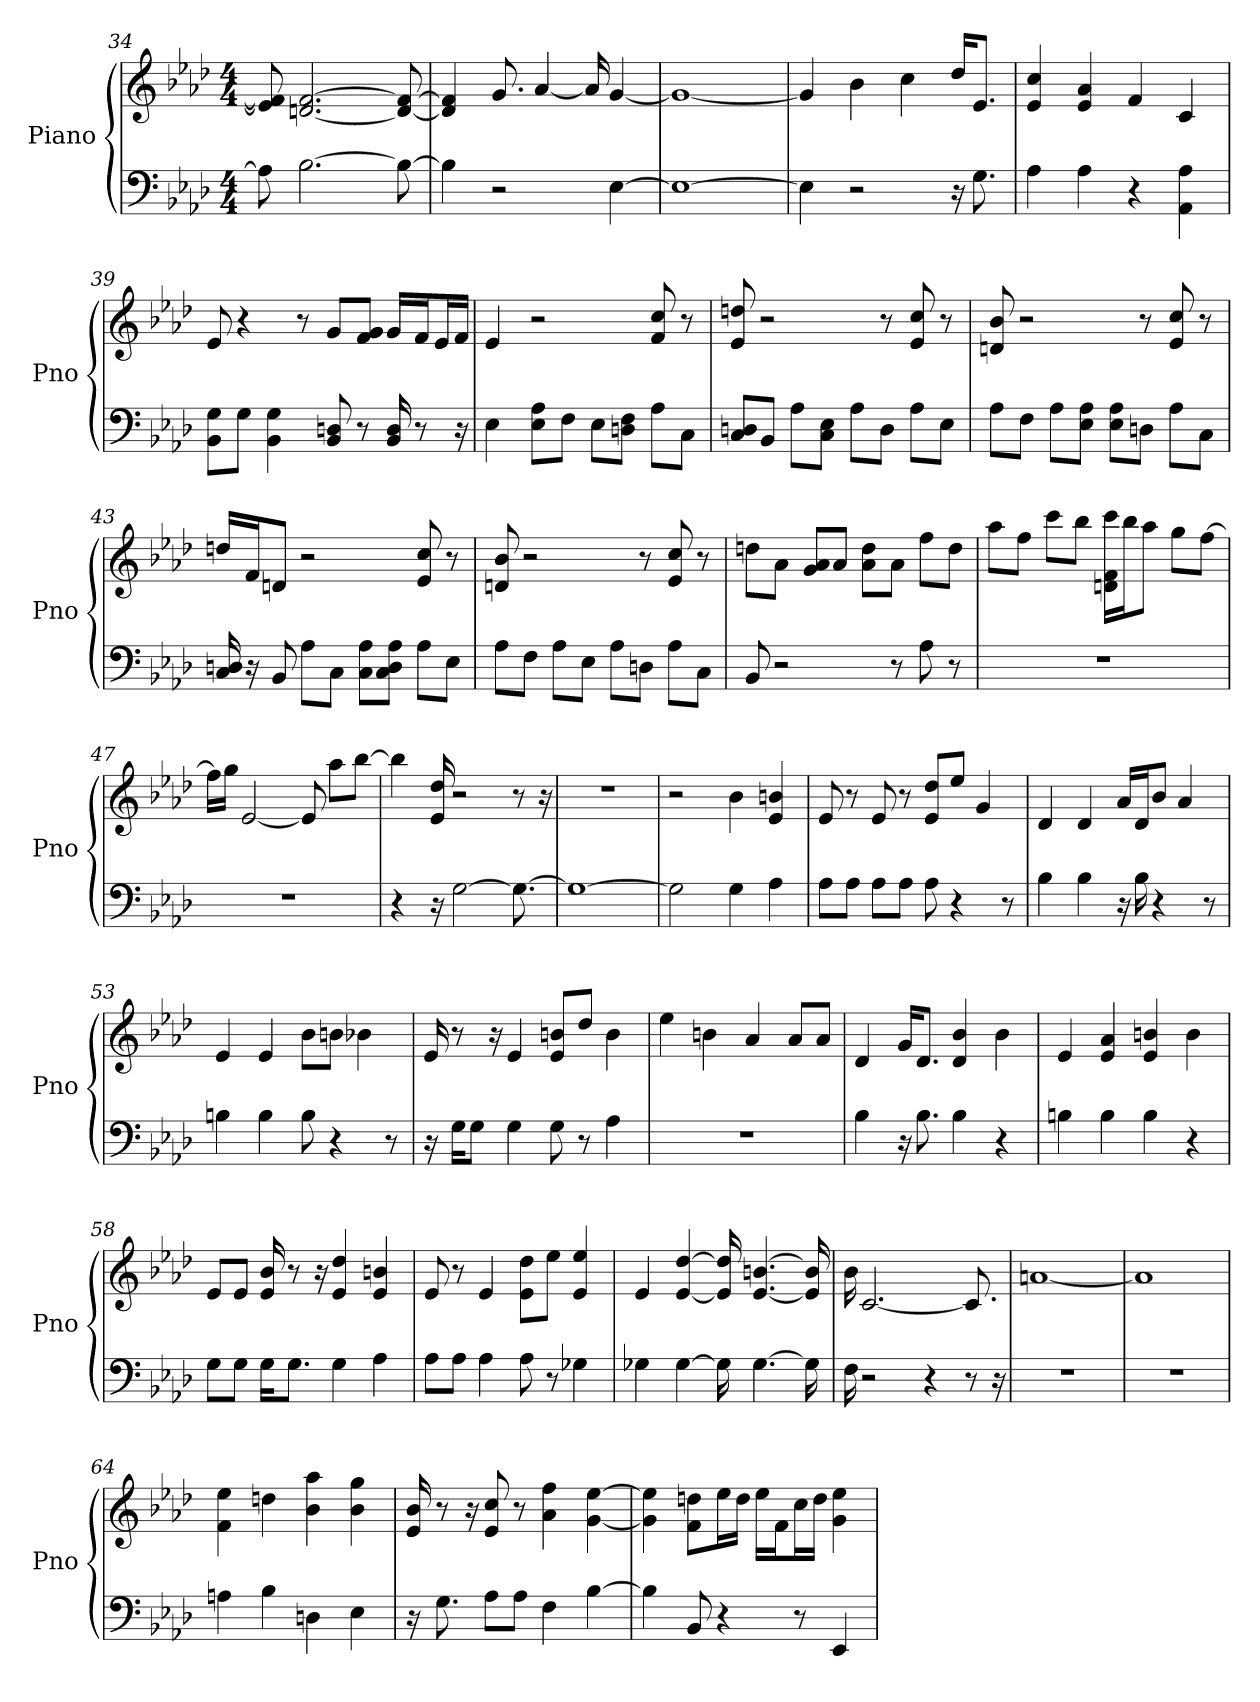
**kern	**kern
*part1	*part1
*staff2	*staff1
*I"Piano	*
*I'Pno	*
*clefF4	*clefG2
*k[b-e-a-d-]	*k[b-e-a-d-]
*A-:	*A-:
*M4/4	*M4/4
=34	=34
8A]	8f] 8e-]
[2.B-	[2.d [2.f
8B-_	8d_ 8f_
=35	=35
4B-]	4d] 4f]
2r	8.g
.	[4a-
.	16a-]
[4E-	[4g
=36	=36
1E-_	1g_
=37	=37
4E-]	4g]
2r	4b-
.	4cc
16r	16dd-/KL
8.G	8.e-/J
=38	=38
4A-	4cc 4e-
4A-	4e- 4a-
4r	4f
4A- 4AA-	4c
=39	=39
8G\ 8BB-\L	8e-
8G\J	4r
4BB- 4G	.
.	8r
8BB- 8D	8g/L
8r	8f/ 8g/J
16D 16BB-	16g/LL
8r	16f/J
.	16e-/L
16r	16f/JJ
=40	=40
4E-	4e-
8E-\ 8A-\L	2r
8F\J	.
8E-\L	.
8D\ 8F\J	.
8A-\L	8f 8cc
8C\J	8r
=41	=41
8C/ 8D/L	8e- 8dd
8BB-/J	2r
8A-\L	.
8E-\ 8C\J	.
8A-\L	.
8D\J	8r
8A-\L	8e- 8cc
8E-\J	8r
=42	=42
8A-\L	8b- 8d
8F\J	2r
8A-\L	.
8E-\ 8A-\J	.
8E-\ 8A-\L	.
8D\J	8r
8A-\L	8e- 8cc
8C\J	8r
=43	=43
16C 16D	16dd/LL
16r	16f/J
8BB-	8d/J
8A-\L	2r
8C\J	.
8A-\ 8C\L	.
8A-\ 8D\ 8C\J	.
8A-\L	8e- 8cc
8E-\J	8r
=44	=44
8A-\L	8b- 8d
8F\J	2r
8A-\L	.
8E-\J	.
8A-\L	.
8D\J	8r
8A-\L	8e- 8cc
8C\J	8r
=45	=45
8BB-	8dd\L
2r	8a-\J
.	8a-/ 8g/L
.	8a-/J
.	8dd\ 8a-\L
8r	8a-\J
8A-	8ff\L
8r	8dd\J
=46	=46
1r	8aa-\L
.	8ff\J
.	8ccc\L
.	8bb-\J
.	16ccc\ 16d\ 16f\LL
.	16bb-\J
.	8aa-\J
.	8gg\L
.	[8ff\J
=47	=47
1r	16ff\LL]
.	16gg\JJ
.	[2e-
.	8e-]
.	8aa-\L
.	[8bb-\J
=48	=48
4r	4bb-]
16r	16dd- 16e-
[2G	2r
8.G_	8r
.	16r
=49	=49
1G_	1r
=50	=50
2G]	2r
4G	4b-
4A-	4b 4e-
=51	=51
8A-\L	8e-
8A-\J	8r
8A-\L	8e-
8A-\J	8r
8A-	8e-/ 8dd-/L
4r	8ee-/J
.	4g
8r	.
=52	=52
4B-	4d-
4B-	4d-
16r	16a-/LL
16B-	16d-/J
4r	8b-/J
.	4a-
8r	.
=53	=53
4B	4e-
4B	4e-
8B	8b-\L
4r	8b\J
.	4b-
8r	.
=54	=54
16r	16e-
16G\KL	8r
8G\J	.
.	16r
4G	4e-
8G	8e-/ 8b/L
8r	8dd-/J
4A-	4b
=55	=55
1r	4ee-
.	4b
.	4a-
.	8a-/L
.	8a-/J
=56	=56
4B-	4d-
16r	16g/KL
8.B-	8.d-/J
4B-	4d- 4b-
4r	4b-
=57	=57
4B	4e-
4B	4a- 4e-
4B	4e- 4b
4r	4b
=58	=58
8G\L	8e-/L
8G\J	8e-/J
16G\KL	16b- 16e-
8.G\J	8r
.	16r
4G	4dd- 4e-
4A-	4b 4e-
=59	=59
8A-\L	8e-
8A-\J	8r
4A-	4e-
8A-	8dd-\ 8e-\L
8r	8ee-\J
4G-	4ee- 4e-
=60	=60
4G-	4e-
[4G-	[4dd- [4e-
16G-]	16dd-] 16e-]
[4.G-	[4.b [4.e-
16G-]	16b] 16e-]
=61	=61
16F	16b-
2r	[2.c
4r	.
8r	8.c]
16r	.
=62	=62
1r	[1a
=63	=63
1r	1a]
=64	=64
4A	4ee- 4f
4B-	4dd
4D	4aa- 4b-
4E-	4gg 4b-
=65	=65
16r	16e- 16b-
8.G	8r
.	16r
8A-\L	8cc 8e-
8A-\J	8r
4F	4a- 4ff
[4B-	[4ee- [4g
=66	=66
4B-]	4ee-] 4g]
8BB-	8dd\ 8f\L
4r	16ee-\L
.	16dd\JJ
.	16ee-\LL
.	16f\J
8r	16cc\L
.	16dd\JJ
4EE-	4g 4ee-
=	=
*-	*-
